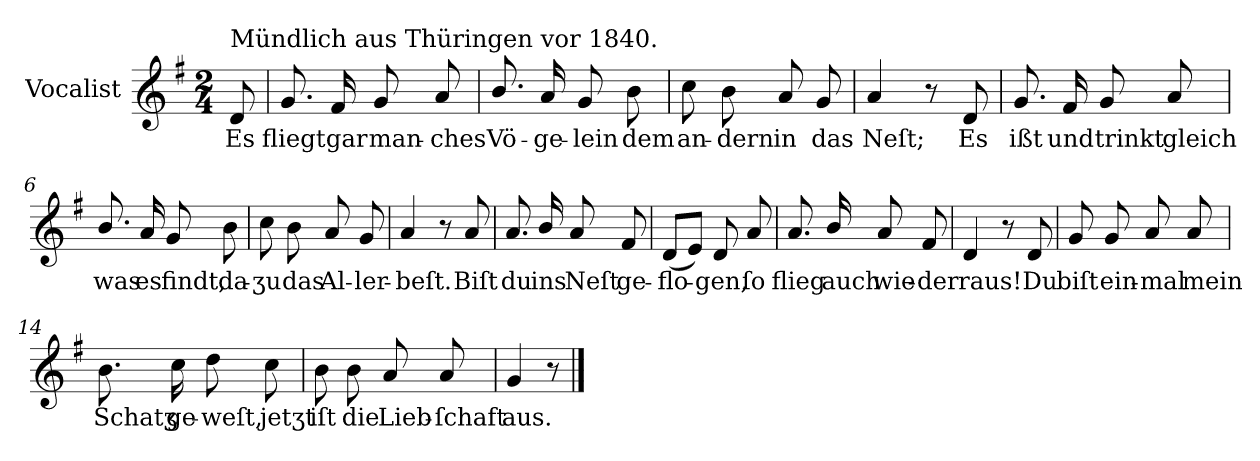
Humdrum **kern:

**kern	**text
*part1	*part1
*staff1	*staff1
*I"Vocalist	*
*k[f#]	*
*G:	*
*M2/4	*
=	=
!LO:TX:a:t=Mündlich aus Thüringen vor 1840.	!
8d	Es
=1	=1
8.g	fliegt
16f#	gar
8g	man-
8a	-ches
=2	=2
8.b/	Vö-
16a	-ge-
8g	-lein
8b	dem
=3	=3
8cc	an-
8b	-dern
8a	in
8g	das
=4	=4
4a	Neſt;
8r	.
8d	Es
=5	=5
8.g	ißt
16f#	und
8g	trinkt
8a	gleich
=6	=6
8.b/	was
16a	es
8g	findt,
8b	da-
=7	=7
8cc	-ʒu
8b	das
8a	Al-
8g	-ler-
=8	=8
4a	-beſt.
8r	.
8a	Biſt
=9	=9
8.a	du
16b/	ins
8a	Neſt
8f#	ge-
=10	=10
(8dL	-flo-
8eJ)	.
8d	-gen,
8a	ſo
=11	=11
8.a	flieg
16b/	auch
8a	wie-
8f#	-der
=12	=12
4d	raus!
8r	.
8d	Du
=13	=13
8g	biſt
8g	ein-
8a	-mal
8a	mein
=14	=14
8.b	Schatʒ
16cc	ge-
8dd	-weſt,
8cc	jetʒt
=15	=15
8b	iſt
8b	die
8a	Lieb-
8a	-ſchaft
=16	=16
4g	aus.
8r	.
==	==
*-	*-
